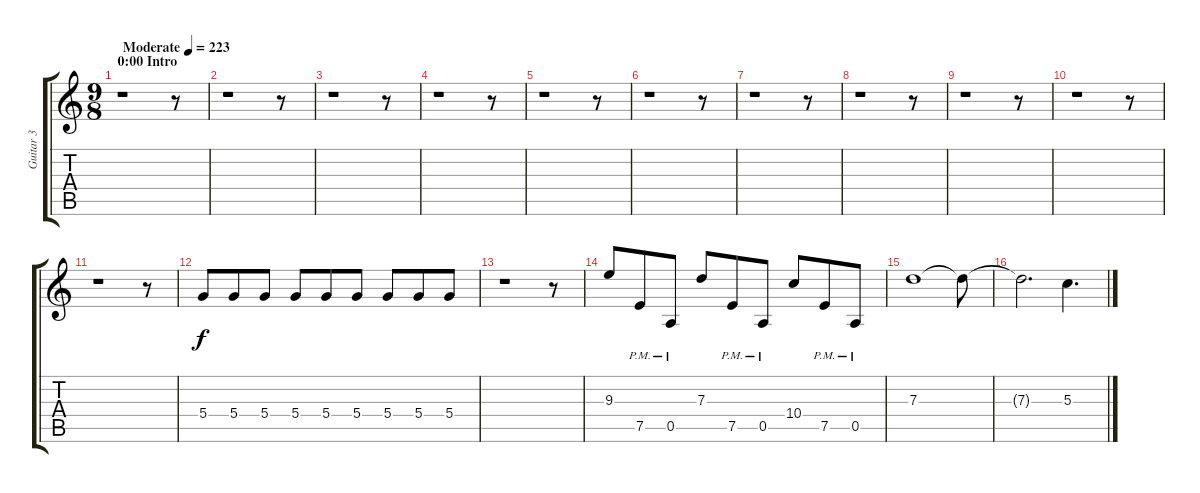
\track ("Guitar 3" "Guitar 3") {instrument distortionguitar}
\staff {score tabs}
\tuning (E4 B3 G3 D3 A2 E2) {hide}
\ts (9 8)
\section ("" "0:00 Intro")
\tempo (223 "Moderate")
\clef g2
\ks c
r.1{dy f instrument distortionguitar} r.8 |
r.1 r.8 |
r.1 r.8 |
r.1 r.8 |
r.1 r.8 |
r.1 r.8 |
r.1 r.8 |
r.1 r.8 |
r.1 r.8 |
r.1 r.8 |
r.1 r.8 |
5.4.8 5.4.8 5.4.8 5.4.8 5.4.8 5.4.8 5.4.8 5.4.8 5.4.8 |
r.1 r.8 |
9.3.8 7.5{pm}.8 0.5{pm}.8 7.3.8 7.5{pm}.8 0.5{pm}.8 10.4.8 7.5{pm}.8 0.5{pm}.8 |
7.3.1 7.3{t}.8 |
7.3{t}.2{d} 5.3.4{d}
